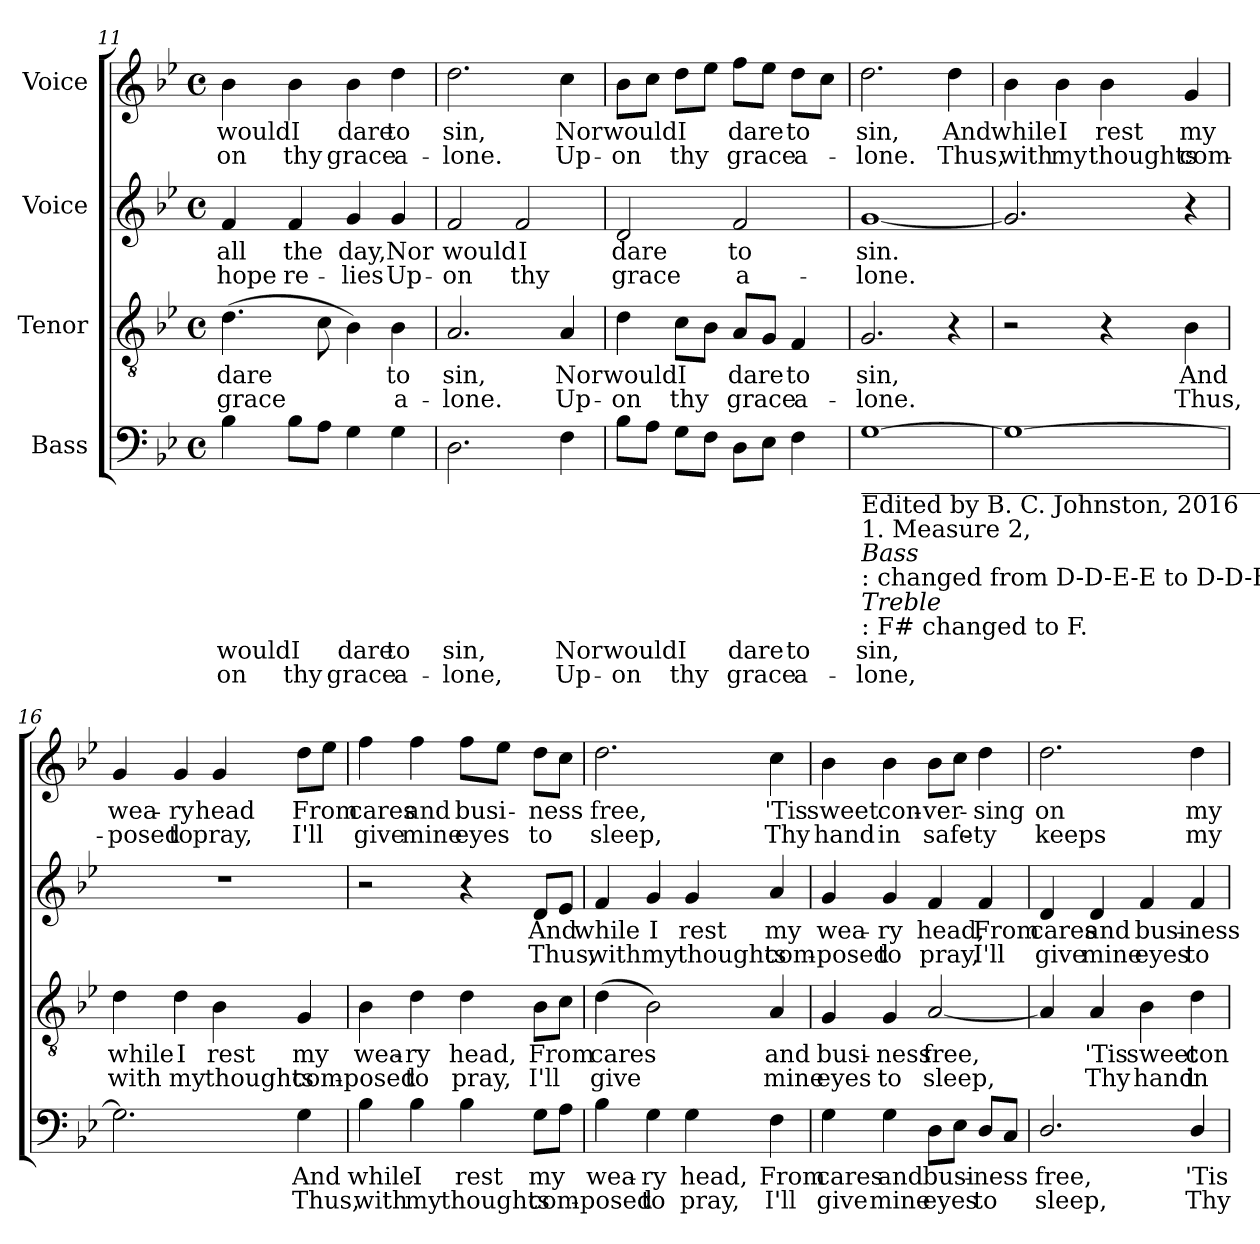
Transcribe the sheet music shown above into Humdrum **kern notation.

**kern	**text	**text	**kern	**text	**text	**kern	**text	**text	**kern	**text	**text
*part4	*part4	*part4	*part3	*part3	*part3	*part2	*part2	*part2	*part1	*part1	*part1
*staff4	*staff4	*staff4	*staff3	*staff3	*staff3	*staff2	*staff2	*staff2	*staff1	*staff1	*staff1
*I"Bass	*	*	*I"Tenor	*	*	*I"Voice	*	*	*I"Voice	*	*
*clefF4	*	*	*clefGv2	*	*	*clefG2	*	*	*clefG2	*	*
*k[b-e-]	*	*	*k[b-e-]	*	*	*k[b-e-]	*	*	*k[b-e-]	*	*
*M4/4	*	*	*M4/4	*	*	*M4/4	*	*	*M4/4	*	*
*met(c)	*	*	*met(c)	*	*	*met(c)	*	*	*met(c)	*	*
=11	=11	=11	=11	=11	=11	=11	=11	=11	=11	=11	=11
4B-\	would	-on	(4.d\	dare	grace	4f/	all	hope	4b-\	would	-on
8B-\L	I	thy	.	.	.	4f/	the	re-	4b-\	I	thy
8A\J	.	.	8c\	.	.	.	.	.	.	.	.
4G\	dare	grace	4B-\)	.	.	4g/	day,	-lies	4b-\	dare	grace
4G\	to	a-	4B-\	to	a-	4g/	Nor	Up-	4dd\	to	a-
=12	=12	=12	=12	=12	=12	=12	=12	=12	=12	=12	=12
2.D\	sin,	-lone,	2.A/	sin,	-lone.	2f/	would	-on	2.dd\	sin,	-lone.
.	.	.	.	.	.	2f/	I	thy	.	.	.
4F\	Nor	Up-	4A/	Nor	Up-	.	.	.	4cc\	Nor	Up-
=13	=13	=13	=13	=13	=13	=13	=13	=13	=13	=13	=13
8B-\L	would	-on	4d\	would	-on	2d/	dare	grace	8b-\L	would	-on
8A\J	.	.	.	.	.	.	.	.	8cc\J	.	.
8G\L	I	thy	8c\L	I	thy	.	.	.	8dd\L	I	thy
8F\J	.	.	8B-\J	.	.	.	.	.	8ee-\J	.	.
8D\L	dare	grace	8A/L	dare	grace	2f/	to	a-	8ff\L	dare	grace
8E-\J	.	.	8G/J	.	.	.	.	.	8ee-\J	.	.
4F\	to	a-	4F/	to	a-	.	.	.	8dd\L	to	a-
.	.	.	.	.	.	.	.	.	8cc\J	.	.
!!LO:LB:g=z
=14	=14	=14	=14	=14	=14	=14	=14	=14	=14	=14	=14
!LO:TX:b:t=_____________________________________	!	!	!	!	!	!	!	!	!	!	!
!LO:TX:b:t=Edited by B. C. Johnston, 2016	!	!	!	!	!	!	!	!	!	!	!
!LO:TX:b:t=1. Measure 2,	!	!	!	!	!	!	!	!	!	!	!
!LO:TX:b:i:t=Bass	!	!	!	!	!	!	!	!	!	!	!
!LO:TX:b:t=&colon; changed from D-D-E-E to D-D-B-D;	!	!	!	!	!	!	!	!	!	!	!
!LO:TX:b:i:t=Treble	!	!	!	!	!	!	!	!	!	!	!
!LO:TX:b:t=&colon; F# changed to F.	!	!	!	!	!	!	!	!	!	!	!
[1G	sin,	-lone,	2.G/	sin,	-lone.	[1g	sin.	-lone.	2.dd\	sin,	-lone.
.	.	.	4r	.	.	.	.	.	4dd\	And	Thus,
=15	=15	=15	=15	=15	=15	=15	=15	=15	=15	=15	=15
1G_	.	.	2r	.	.	2.g/]	.	.	4b-\	while	with
.	.	.	.	.	.	.	.	.	4b-\	I	my
.	.	.	4r	.	.	.	.	.	4b-\	rest	thoughts
.	.	.	4B-\	And	Thus,	4r	.	.	4g/	my	com-
=16	=16	=16	=16	=16	=16	=16	=16	=16	=16	=16	=16
2.G\]	.	.	4d\	while	with	1r	.	.	4g/	wea-	-posed
.	.	.	4d\	I	my	.	.	.	4g/	-ry	to
.	.	.	4B-\	rest	thoughts	.	.	.	4g/	head	pray,
4G\	And	Thus,	4G/	my	com-	.	.	.	8dd\L	From	I'll
.	.	.	.	.	.	.	.	.	8ee-\J	.	.
=17	=17	=17	=17	=17	=17	=17	=17	=17	=17	=17	=17
4B-\	while	with	4B-\	wea-	-posed	2r	.	.	4ff\	cares	give
4B-\	I	my	4d\	-ry	to	.	.	.	4ff\	and	mine
4B-\	rest	thoughts	4d\	head,	pray,	4r	.	.	8ff\L	busi-	eyes
.	.	.	.	.	.	.	.	.	8ee-\J	.	.
8G\L	my	com-	8B-\L	From	I'll	8d/L	And	Thus,	8dd\L	-ness	to
8A\J	.	.	8c\J	.	.	8e-/J	.	.	8cc\J	.	.
=18	=18	=18	=18	=18	=18	=18	=18	=18	=18	=18	=18
4B-\	wea-	-posed	(4d\	cares	give	4f/	while	with	2.dd\	free,	sleep,
4G\	-ry	to	2B-\)	.	.	4g/	I	my	.	.	.
4G\	head,	pray,	.	.	.	4g/	rest	thoughts	.	.	.
4F\	From	I'll	4A/	and	mine	4a/	my	com-	4cc\	'Tis	Thy
!!LO:PB:g=z
=19	=19	=19	=19	=19	=19	=19	=19	=19	=19	=19	=19
4G\	cares	give	4G/	busi-	eyes	4g/	wea-	-posed	4b-\	sweet	hand
4G\	and	mine	4G/	-ness	to	4g/	-ry	to	4b-\	con-	in
8D\L	busi-	eyes	[2A/	free,	sleep,	4f/	head,	pray,	8b-\L	-ver-	safe-
8E-\J	.	.	.	.	.	.	.	.	8cc\J	.	.
8D/L	-ness	to	.	.	.	4f/	From	I'll	4dd\	-sing	-ty
8C/J	.	.	.	.	.	.	.	.	.	.	.
=20	=20	=20	=20	=20	=20	=20	=20	=20	=20	=20	=20
2.D/	free,	sleep,	4A/]	.	.	4d/	cares	give	2.dd\	on	keeps
.	.	.	4A/	'Tis	Thy	4d/	and	mine	.	.	.
.	.	.	4B-\	sweet	hand	4f/	busi-	eyes	.	.	.
4D/	'Tis	Thy	4d\	con-	in	4f/	-ness	to	4dd\	my	my
=	=	=	=	=	=	=	=	=	=	=	=
*-	*-	*-	*-	*-	*-	*-	*-	*-	*-	*-	*-
